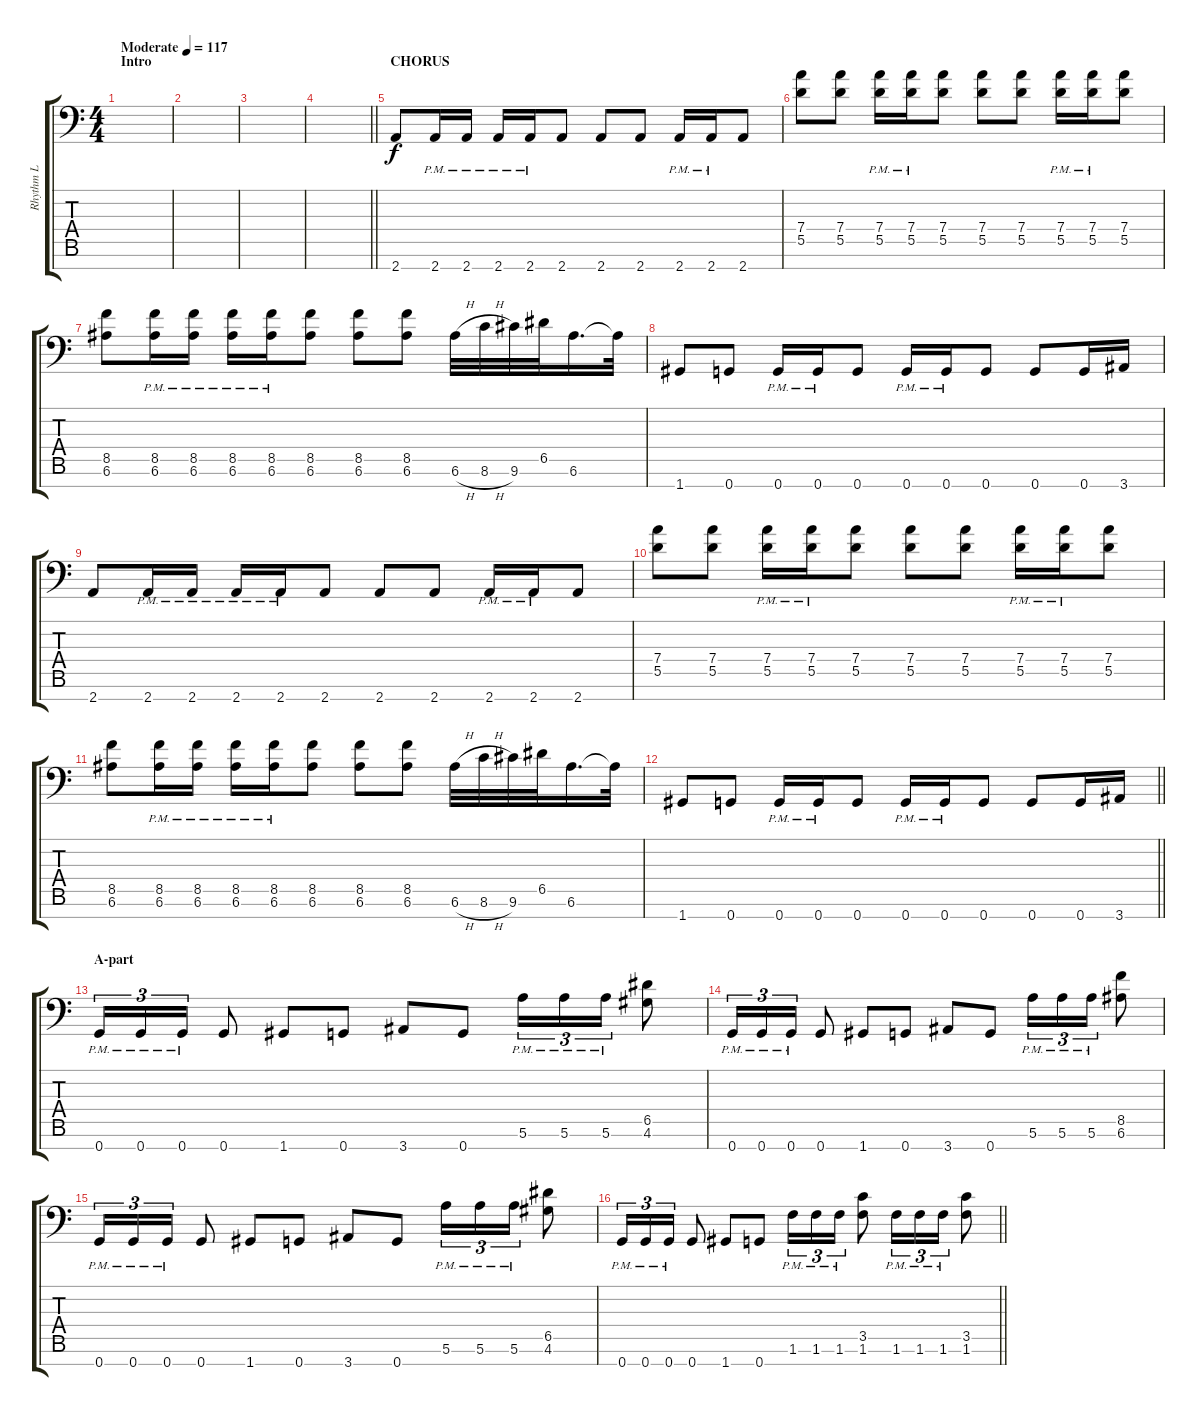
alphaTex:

\track ("Rhythm L" "Rhythm L") {instrument distortionguitar}
\staff {score tabs}
\tuning (E4 B3 G3 D3 A2 E2 G1) {hide}
\ts (4 4)
\section ("" "Intro")
\tempo (117 "Moderate")
\clef f4
\ks c
|
|
|
\barLineRight lightlight
|
\section ("" "CHORUS")
2.7.8 2.7{pm}.16 2.7{pm}.16 2.7{pm}.16 2.7{pm}.16 2.7.8 2.7.8 2.7.8 2.7{pm}.16 2.7{pm}.16 2.7.8 |
(7.4 5.5).8 (7.4 5.5).8 (7.4{pm} 5.5{pm}).16 (7.4{pm} 5.5{pm}).16 (7.4 5.5).8 (7.4 5.5).8 (7.4 5.5).8 (7.4{pm} 5.5{pm}).16 (7.4{pm} 5.5{pm}).16 (7.4 5.5).8 |
(8.5 6.6).8 (8.5{pm} 6.6{pm}).16 (8.5{pm} 6.6{pm}).16 (8.5{pm} 6.6{pm}).16 (8.5{pm} 6.6{pm}).16 (8.5 6.6).8 (8.5 6.6).8 (8.5 6.6).8 6.6{h}.32 8.6{h}.32 9.6.32 6.5.32 6.6.16{d} 6.6{t}.32 |
1.7.8 0.7.8 0.7{pm}.16 0.7{pm}.16 0.7.8 0.7{pm}.16 0.7{pm}.16 0.7.8 0.7.8 0.7.16 3.7.16 |
2.7.8 2.7{pm}.16 2.7{pm}.16 2.7{pm}.16 2.7{pm}.16 2.7.8 2.7.8 2.7.8 2.7{pm}.16 2.7{pm}.16 2.7.8 |
(7.4 5.5).8 (7.4 5.5).8 (7.4{pm} 5.5{pm}).16 (7.4{pm} 5.5{pm}).16 (7.4 5.5).8 (7.4 5.5).8 (7.4 5.5).8 (7.4{pm} 5.5{pm}).16 (7.4{pm} 5.5{pm}).16 (7.4 5.5).8 |
(8.5 6.6).8 (8.5{pm} 6.6{pm}).16 (8.5{pm} 6.6{pm}).16 (8.5{pm} 6.6{pm}).16 (8.5{pm} 6.6{pm}).16 (8.5 6.6).8 (8.5 6.6).8 (8.5 6.6).8 6.6{h}.32 8.6{h}.32 9.6.32 6.5.32 6.6.16{d} 6.6{t}.32 |
\barLineRight lightlight
1.7.8 0.7.8 0.7{pm}.16 0.7{pm}.16 0.7.8 0.7{pm}.16 0.7{pm}.16 0.7.8 0.7.8 0.7.16 3.7.16 |
\section ("" "A-part")
0.7{pm}.16{tu (3 2)} 0.7{pm}.16{tu (3 2)} 0.7{pm}.16{tu (3 2)} 0.7.8 1.7.8 0.7.8 3.7.8 0.7.8 5.6{pm}.16{tu (3 2)} 5.6{pm}.16{tu (3 2)} 5.6{pm}.16{tu (3 2)} (6.5 4.6).8 |
0.7{pm}.16{tu (3 2)} 0.7{pm}.16{tu (3 2)} 0.7{pm}.16{tu (3 2)} 0.7.8 1.7.8 0.7.8 3.7.8 0.7.8 5.6{pm}.16{tu (3 2)} 5.6{pm}.16{tu (3 2)} 5.6{pm}.16{tu (3 2)} (8.5 6.6).8 |
0.7{pm}.16{tu (3 2)} 0.7{pm}.16{tu (3 2)} 0.7{pm}.16{tu (3 2)} 0.7.8 1.7.8 0.7.8 3.7.8 0.7.8 5.6{pm}.16{tu (3 2)} 5.6{pm}.16{tu (3 2)} 5.6{pm}.16{tu (3 2)} (6.5 4.6).8 |
\barLineRight lightlight
0.7{pm}.16{tu (3 2)} 0.7{pm}.16{tu (3 2)} 0.7{pm}.16{tu (3 2)} 0.7.8 1.7.8 0.7.8 1.6{pm}.16{tu (3 2)} 1.6{pm}.16{tu (3 2)} 1.6{pm}.16{tu (3 2)} (3.5 1.6).8 1.6{pm}.16{tu (3 2)} 1.6{pm}.16{tu (3 2)} 1.6{pm}.16{tu (3 2)} (3.5 1.6).8
